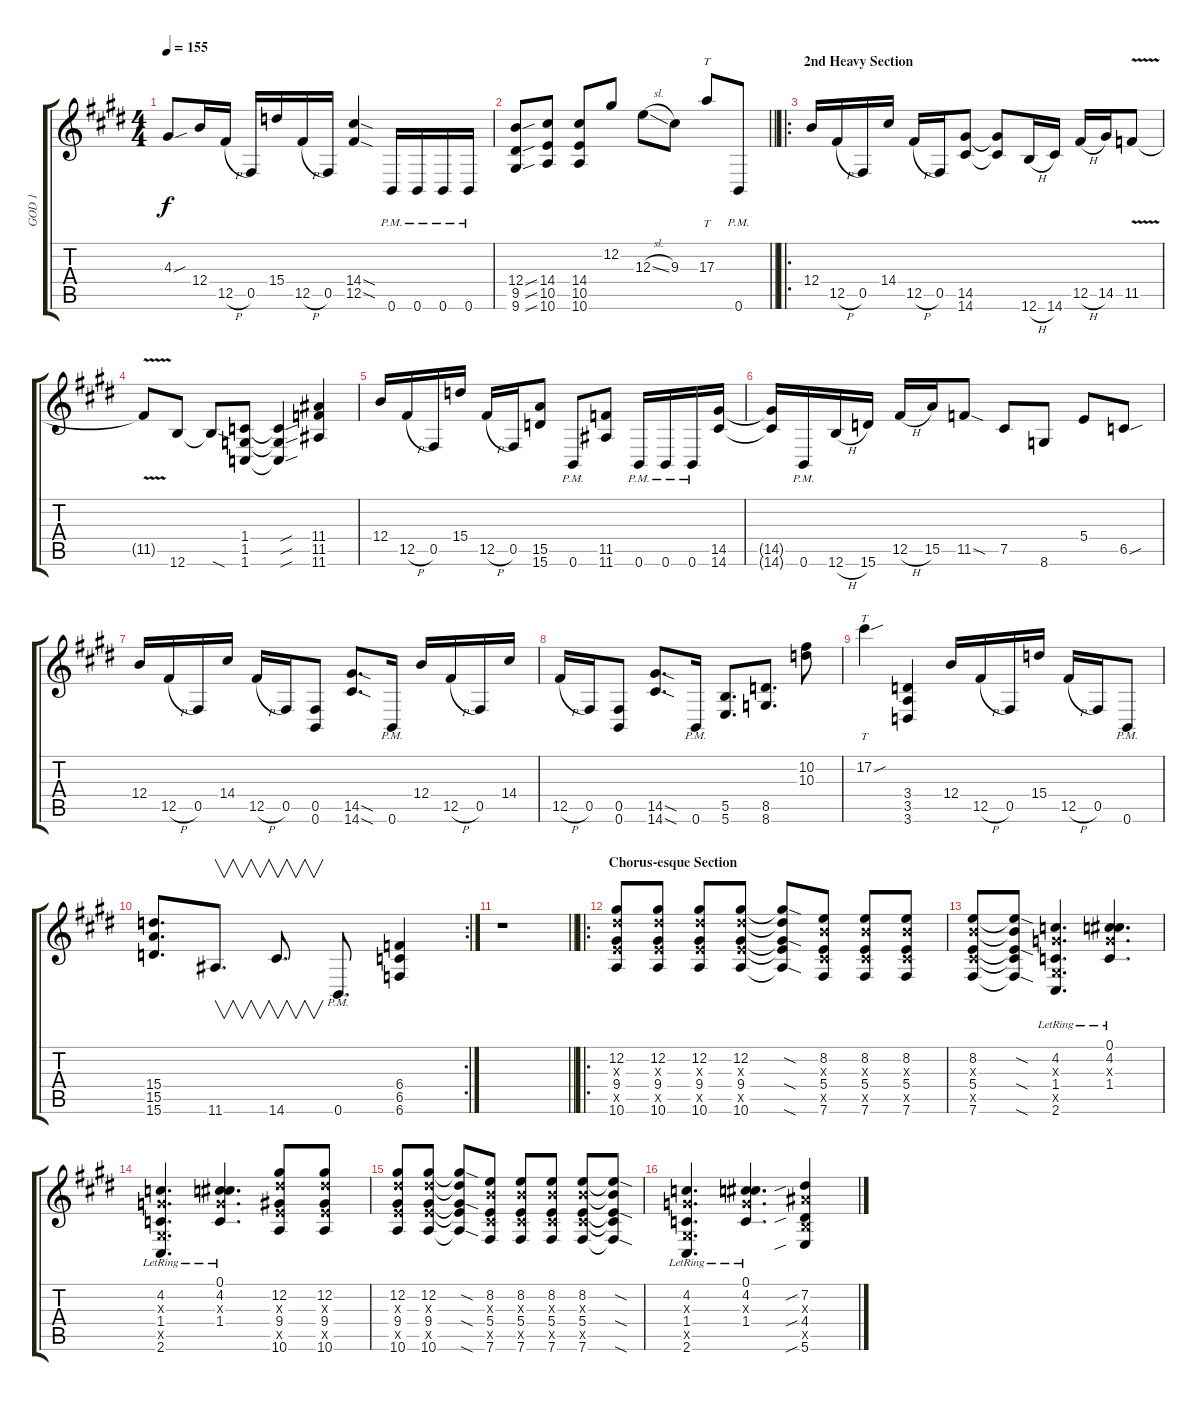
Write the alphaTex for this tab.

\track ("GOD 1" "GOD 1") {instrument distortionguitar}
\staff {score tabs}
\tuning (Db4 Ab3 E3 B2 Gb2 B1) {hide}
\ts (4 4)
\tempo 155
\clef g2
\ks e
4.3{sou t}.8{dy f} 12.4.16 12.5{h}.16 0.5.16 15.4.16 12.5{h}.16 0.5.16 (14.4{sod} 12.5{sod}).4 0.6{pm}.16 0.6{pm}.16 0.6{pm}.16 0.6{pm}.16 |
\barLineRight lightlight
(12.4{sou} 9.5{sou} 9.6{sou}).8 (14.4 10.5 10.6).8 (14.4 10.5 10.6).8 12.2.8 12.3{sl}.8 9.3.8 17.3.8{tt} 0.6{pm}.8 |
\ro
\section ("" "2nd Heavy Section")
12.4.16 12.5{h}.16 0.5.16 14.4.16 12.5{h}.16 0.5.16 (14.5 14.6).8 (14.5{t} 14.6{t}).8 12.6{h}.16 14.6.16 12.5{h}.16 14.5.16 11.5{v}.8 |
11.5{v t}.8 12.6.8 12.6{sod t}.8 (1.4 1.5 1.6).8 (1.4{sou t} 1.5{sou t} 1.6{sou t}).4 (11.4 11.5 11.6).4 |
12.4.16 12.5{h}.16 0.5.16 15.4.16 12.5{h}.16 0.5.16 (15.5 15.6).8 0.6{pm}.8 (11.5 11.6).8 0.6{pm}.16 0.6{pm}.16 0.6{pm}.16 (14.5 14.6).16 |
(14.5{t} 14.6{t}).16 0.6{pm}.16 12.6{h}.16 15.6.16 12.5{h}.16 15.5.16 11.5{sod}.8 7.5.8 8.6.8 5.4.8 6.5{sou}.8 |
12.4.16 12.5{h}.16 0.5.16 14.4.16 12.5{h}.16 0.5.16 (0.5 0.6).8 (14.5{sod} 14.6{sod}).8{d} 0.6{pm}.16 12.4.16 12.5{h}.16 0.5.16 14.4.16 |
12.5{h}.16 0.5.16 (0.5 0.6).8 (14.5{sod} 14.6{sod}).8{d} 0.6{pm}.16 (5.5 5.6).8{d} (8.5 8.6).8{d} (10.2 10.3).8 |
17.2{sou}.4{tt} (3.4 3.5 3.6).4 12.4.16 12.5{h}.16 0.5.16 15.4.16 12.5{h}.16 0.5.16 0.6{pm}.8 |
\rc 2
(15.4 15.5 15.6).8{d} 11.6.8{v d} 14.6.8{v d} 0.6{pm}.8{d} (6.4 6.5 6.6).4 |
\barLineRight lightlight
r.1 |
\ro
\section ("" "Chorus-esque Section")
(12.2 11.3{x} 9.4 10.5{x} 10.6).8 (12.2 11.3{x} 9.4 10.5{x} 10.6).8 (12.2 11.3{x} 9.4 10.5{x} 10.6).8 (12.2 11.3{x} 9.4 10.5{x} 10.6).8 (12.2{sod t} 11.3{t} 9.4{sod t} 10.5{t} 10.6{sod t}).8 (8.2 7.3{x} 5.4 7.5{x} 7.6).8 (8.2 7.3{x} 5.4 7.5{x} 7.6).8 (8.2 7.3{x} 5.4 7.5{x} 7.6).8 |
(8.2 7.3{x} 5.4 7.5{x} 7.6).8 (8.2{sod t} 7.3{t} 5.4{sod t} 7.5{t} 7.6{sod t}).8 (4.2{lr} 3.3{x} 1.4{lr} 2.5{x} 2.6{lr}).4{d} (0.1{lr} 4.2{lr} 3.3{x} 1.4{lr}).4{d} |
(4.2{lr} 3.3{x} 1.4{lr} 2.5{x} 2.6{lr}).4{d} (0.1{lr} 4.2{lr} 3.3{x} 1.4{lr}).4{d} (12.2 11.3{x} 9.4 10.5{x} 10.6).8 (12.2 11.3{x} 9.4 10.5{x} 10.6).8 |
(12.2 11.3{x} 9.4 10.5{x} 10.6).8 (12.2 11.3{x} 9.4 10.5{x} 10.6).8 (12.2{sod t} 11.3{t} 9.4{sod t} 10.5{t} 10.6{sod t}).8 (8.2 7.3{x} 5.4 7.5{x} 7.6).8 (8.2 7.3{x} 5.4 7.5{x} 7.6).8 (8.2 7.3{x} 5.4 7.5{x} 7.6).8 (8.2 7.3{x} 5.4 7.5{x} 7.6).8 (8.2{sod t} 7.3{t} 5.4{sod t} 7.5{t} 7.6{sod t}).8 |
(4.2{lr} 3.3{x} 1.4{lr} 2.5{x} 2.6{lr}).4{d} (0.1{lr} 4.2{lr} 3.3{x} 1.4{lr}).4{d} (7.2{sib} 6.3{x} 4.4{sib} 5.5{x} 5.6{sib}).4
